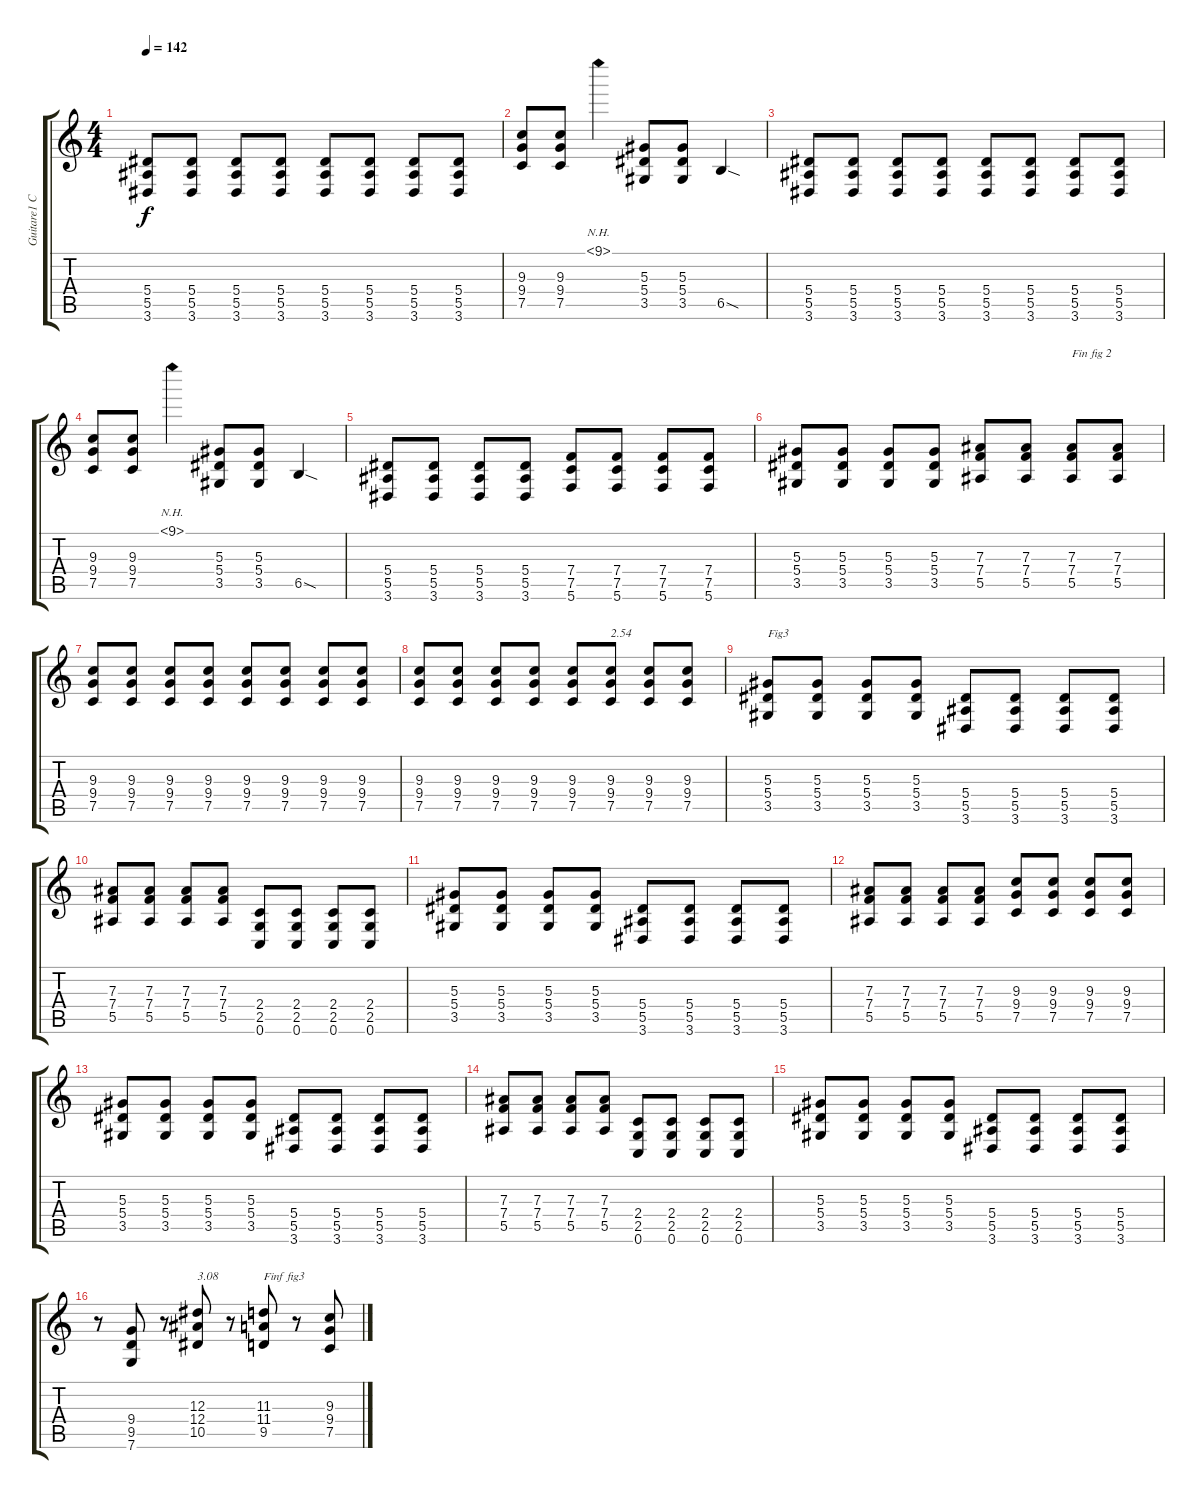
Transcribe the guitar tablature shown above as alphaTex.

\track ("Guitare1 C 121" "Guitare1 C") {instrument overdrivenguitar}
\staff {score tabs}
\tuning (C4 G3 Eb3 Bb2 F2 C2) {hide}
\ts (4 4)
\tempo 142
\clef g2
\ks c
(5.4 5.5 3.6).8{dy f} (5.4 5.5 3.6).8 (5.4 5.5 3.6).8 (5.4 5.5 3.6).8 (5.4 5.5 3.6).8 (5.4 5.5 3.6).8 (5.4 5.5 3.6).8 (5.4 5.5 3.6).8 |
(9.3 9.4 7.5).8 (9.3 9.4 7.5).8 9.1{nh}.4 (5.3 5.4 3.5).8 (5.3 5.4 3.5).8 6.5{sod}.4 |
(5.4 5.5 3.6).8 (5.4 5.5 3.6).8 (5.4 5.5 3.6).8 (5.4 5.5 3.6).8 (5.4 5.5 3.6).8 (5.4 5.5 3.6).8 (5.4 5.5 3.6).8 (5.4 5.5 3.6).8 |
(9.3 9.4 7.5).8 (9.3 9.4 7.5).8 9.1{nh}.4 (5.3 5.4 3.5).8 (5.3 5.4 3.5).8 6.5{sod}.4 |
(5.4 5.5 3.6).8 (5.4 5.5 3.6).8 (5.4 5.5 3.6).8 (5.4 5.5 3.6).8 (7.4 7.5 5.6).8 (7.4 7.5 5.6).8 (7.4 7.5 5.6).8 (7.4 7.5 5.6).8 |
(5.3 5.4 3.5).8 (5.3 5.4 3.5).8 (5.3 5.4 3.5).8 (5.3 5.4 3.5).8 (7.3 7.4 5.5).8 (7.3 7.4 5.5).8 (7.3 7.4 5.5).8{txt "Fin fig 2"} (7.3 7.4 5.5).8 |
(9.3 9.4 7.5).8 (9.3 9.4 7.5).8 (9.3 9.4 7.5).8 (9.3 9.4 7.5).8 (9.3 9.4 7.5).8 (9.3 9.4 7.5).8 (9.3 9.4 7.5).8 (9.3 9.4 7.5).8 |
(9.3 9.4 7.5).8 (9.3 9.4 7.5).8 (9.3 9.4 7.5).8 (9.3 9.4 7.5).8 (9.3 9.4 7.5).8 (9.3 9.4 7.5).8{txt "2.54"} (9.3 9.4 7.5).8 (9.3 9.4 7.5).8 |
(5.3 5.4 3.5).8{txt "Fig3"} (5.3 5.4 3.5).8 (5.3 5.4 3.5).8 (5.3 5.4 3.5).8 (5.4 5.5 3.6).8 (5.4 5.5 3.6).8 (5.4 5.5 3.6).8 (5.4 5.5 3.6).8 |
(7.3 7.4 5.5).8 (7.3 7.4 5.5).8 (7.3 7.4 5.5).8 (7.3 7.4 5.5).8 (2.4 2.5 0.6).8 (2.4 2.5 0.6).8 (2.4 2.5 0.6).8 (2.4 2.5 0.6).8 |
(5.3 5.4 3.5).8 (5.3 5.4 3.5).8 (5.3 5.4 3.5).8 (5.3 5.4 3.5).8 (5.4 5.5 3.6).8 (5.4 5.5 3.6).8 (5.4 5.5 3.6).8 (5.4 5.5 3.6).8 |
(7.3 7.4 5.5).8 (7.3 7.4 5.5).8 (7.3 7.4 5.5).8 (7.3 7.4 5.5).8 (9.3 9.4 7.5).8 (9.3 9.4 7.5).8 (9.3 9.4 7.5).8 (9.3 9.4 7.5).8 |
(5.3 5.4 3.5).8 (5.3 5.4 3.5).8 (5.3 5.4 3.5).8 (5.3 5.4 3.5).8 (5.4 5.5 3.6).8 (5.4 5.5 3.6).8 (5.4 5.5 3.6).8 (5.4 5.5 3.6).8 |
(7.3 7.4 5.5).8 (7.3 7.4 5.5).8 (7.3 7.4 5.5).8 (7.3 7.4 5.5).8 (2.4 2.5 0.6).8 (2.4 2.5 0.6).8 (2.4 2.5 0.6).8 (2.4 2.5 0.6).8 |
(5.3 5.4 3.5).8 (5.3 5.4 3.5).8 (5.3 5.4 3.5).8 (5.3 5.4 3.5).8 (5.4 5.5 3.6).8 (5.4 5.5 3.6).8 (5.4 5.5 3.6).8 (5.4 5.5 3.6).8 |
r.8 (9.4 9.5 7.6).8 r.8 (12.3 12.4 10.5).8{txt "3.08"} r.8 (11.3 11.4 9.5).8{txt "Finf fig3"} r.8 (9.3 9.4 7.5).8
